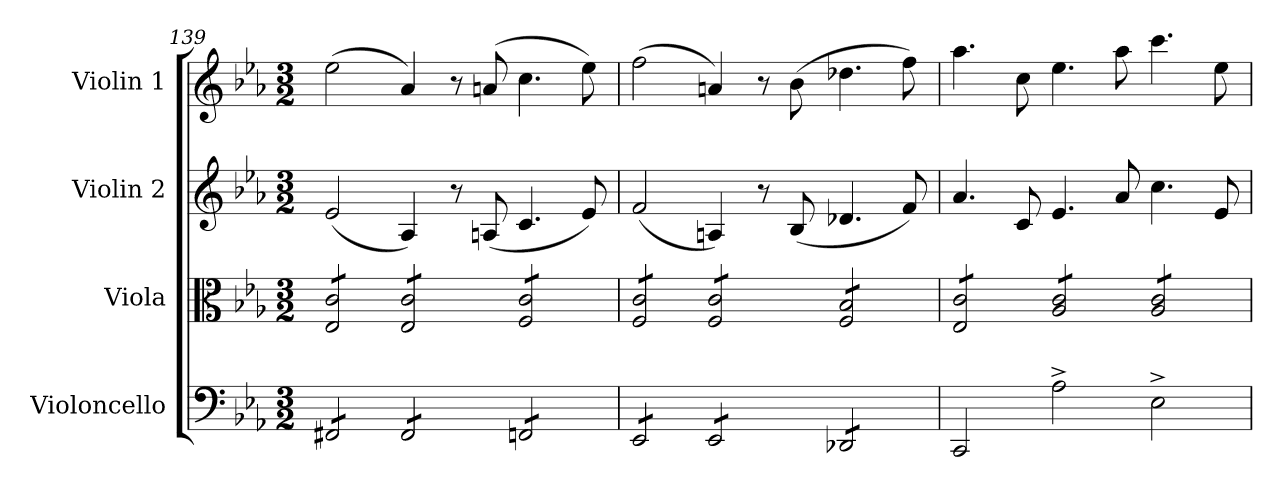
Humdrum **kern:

**kern	**kern	**kern	**kern
*part4	*part3	*part2	*part1
*staff4	*staff3	*staff2	*staff1
*I"Violoncello	*I"Viola	*I"Violin 2	*I"Violin 1
*I'Vc	*I'Vla	*I'Vln	*I'Vln
*clefF4	*clefC3	*clefG2	*clefG2
*k[b-e-a-]	*k[b-e-a-]	*k[b-e-a-]	*k[b-e-a-]
*M3/2	*M3/2	*M3/2	*M3/2
=139	=139	=139	=139
*tremolo	*	*	*
*	*tremolo	*	*
8FF#X/L	8E-/ 8c/L	(2e-/	(2ee-\
8FF#X/	8E-/ 8c/	.	.
8FF#X/	8E-/ 8c/	.	.
8FF#X/J	8E-/ 8c/J	.	.
8FF#/L	8E-/ 8c/L	4A-/)	4a-/)
8FF#/	8E-/ 8c/	.	.
8FF#/	8E-/ 8c/	8r	8r
8FF#/J	8E-/ 8c/J	(8An/	(8an/
8FFn/L	8F/ 8c/L	4.c/	4.cc\
8FFn/	8F/ 8c/	.	.
8FFn/	8F/ 8c/	.	.
8FFn/J	8F/ 8c/J	8e-/)	8ee-\)
!!LO:PB:g=z
=140	=140	=140	=140
8EE-/L	8F/ 8c/L	(2f/	(2ff\
8EE-/	8F/ 8c/	.	.
8EE-/	8F/ 8c/	.	.
8EE-/J	8F/ 8c/J	.	.
8EE-/L	8F/ 8c/L	4An/)	4an/)
8EE-/	8F/ 8c/	.	.
8EE-/	8F/ 8c/	8r	8r
8EE-/J	8F/ 8c/J	(8B-/	(8b-\
8DD-X/L	8F/ 8B-/L	4.d-X/	4.dd-X\
8DD-X/	8F/ 8B-/	.	.
8DD-X/	8F/ 8B-/	.	.
8DD-X/J	8F/ 8B-/J	8f/)	8ff\)
*Xtremolo	*	*	*
=141	=141	=141	=141
2CC/	8E-/ 8c/L	4.a-/	4.aa-\
.	8E-/ 8c/	.	.
.	8E-/ 8c/	.	.
.	8E-/ 8c/J	8c/	8cc\
2A-^\	8A-/ 8c/L	4.e-/	4.ee-\
.	8A-/ 8c/	.	.
.	8A-/ 8c/	.	.
.	8A-/ 8c/J	8a-/	8aa-\
2E-^\	8A-/ 8c/L	4.cc\	4.ccc\
.	8A-/ 8c/	.	.
.	8A-/ 8c/	.	.
.	8A-/ 8c/J	8e-/	8ee-\
*	*Xtremolo	*	*
=	=	=	=
*-	*-	*-	*-
